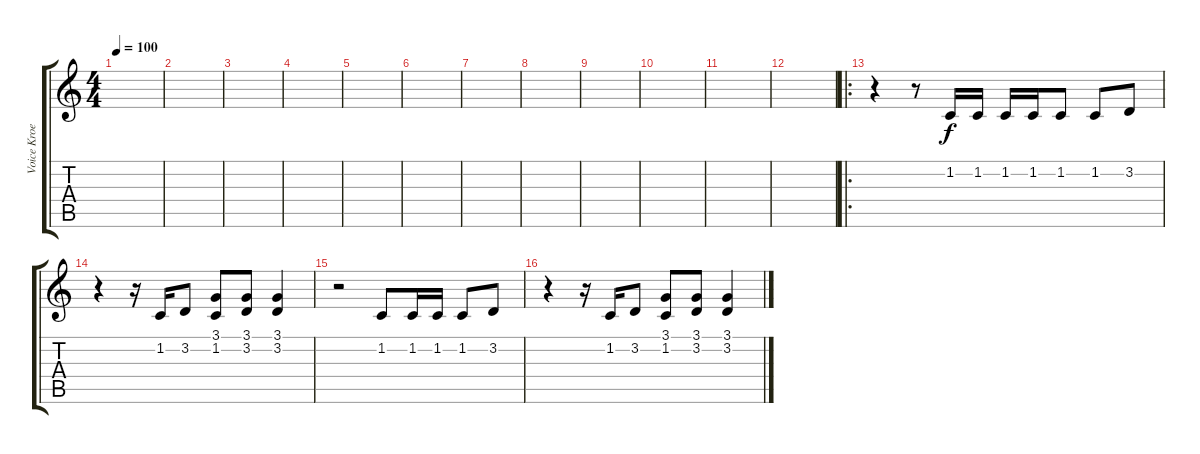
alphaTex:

\track ("Voice Kroeger" "Voice Kroe") {instrument lead1square}
\staff {score tabs}
\tuning (E4 B3 G3 D3 A2 E2) {hide}
\ts (4 4)
\tempo 100
\clef g2
\ks c
|
|
|
|
|
|
|
|
|
|
|
|
\ro
r.4 r.8 1.2.16 1.2.16 1.2.16 1.2.16 1.2.8 1.2.8 3.2.8 |
r.4 r.16 1.2.16 3.2.8 (3.1 1.2).8 (3.1 3.2).8 (3.1 3.2).4 |
r.2 1.2.8 1.2.16 1.2.16 1.2.8 3.2.8 |
r.4 r.16 1.2.16 3.2.8 (3.1 1.2).8 (3.1 3.2).8 (3.1 3.2).4
